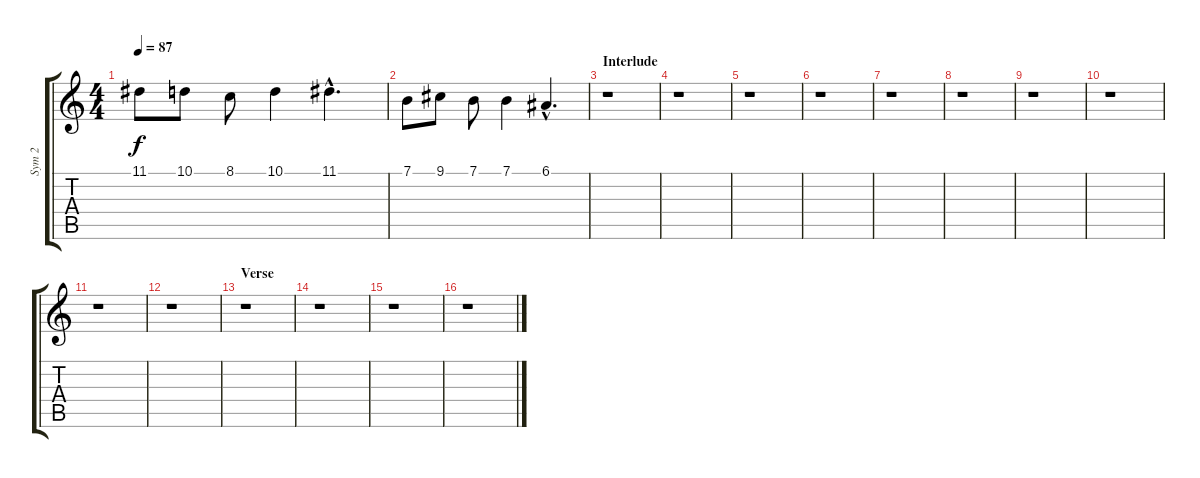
\track ("Sym 2" "Sym 2") {instrument stringensemble1}
\staff {score tabs}
\tuning (E4 B3 G3 D3 A2 E2) {hide}
\ts (4 4)
\tempo 87
\clef g2
\ks c
11.1.8{dy f} 10.1.8 8.1.8 10.1.4 11.1{hac}.4{d} |
7.1.8 9.1.8 7.1.8 7.1.4 6.1{hac}.4{d} |
\section ("" "Interlude")
r.1 |
r.1 |
r.1 |
r.1 |
r.1 |
r.1 |
r.1 |
r.1 |
r.1 |
r.1 |
\section ("" "Verse")
r.1 |
r.1 |
r.1 |
r.1
